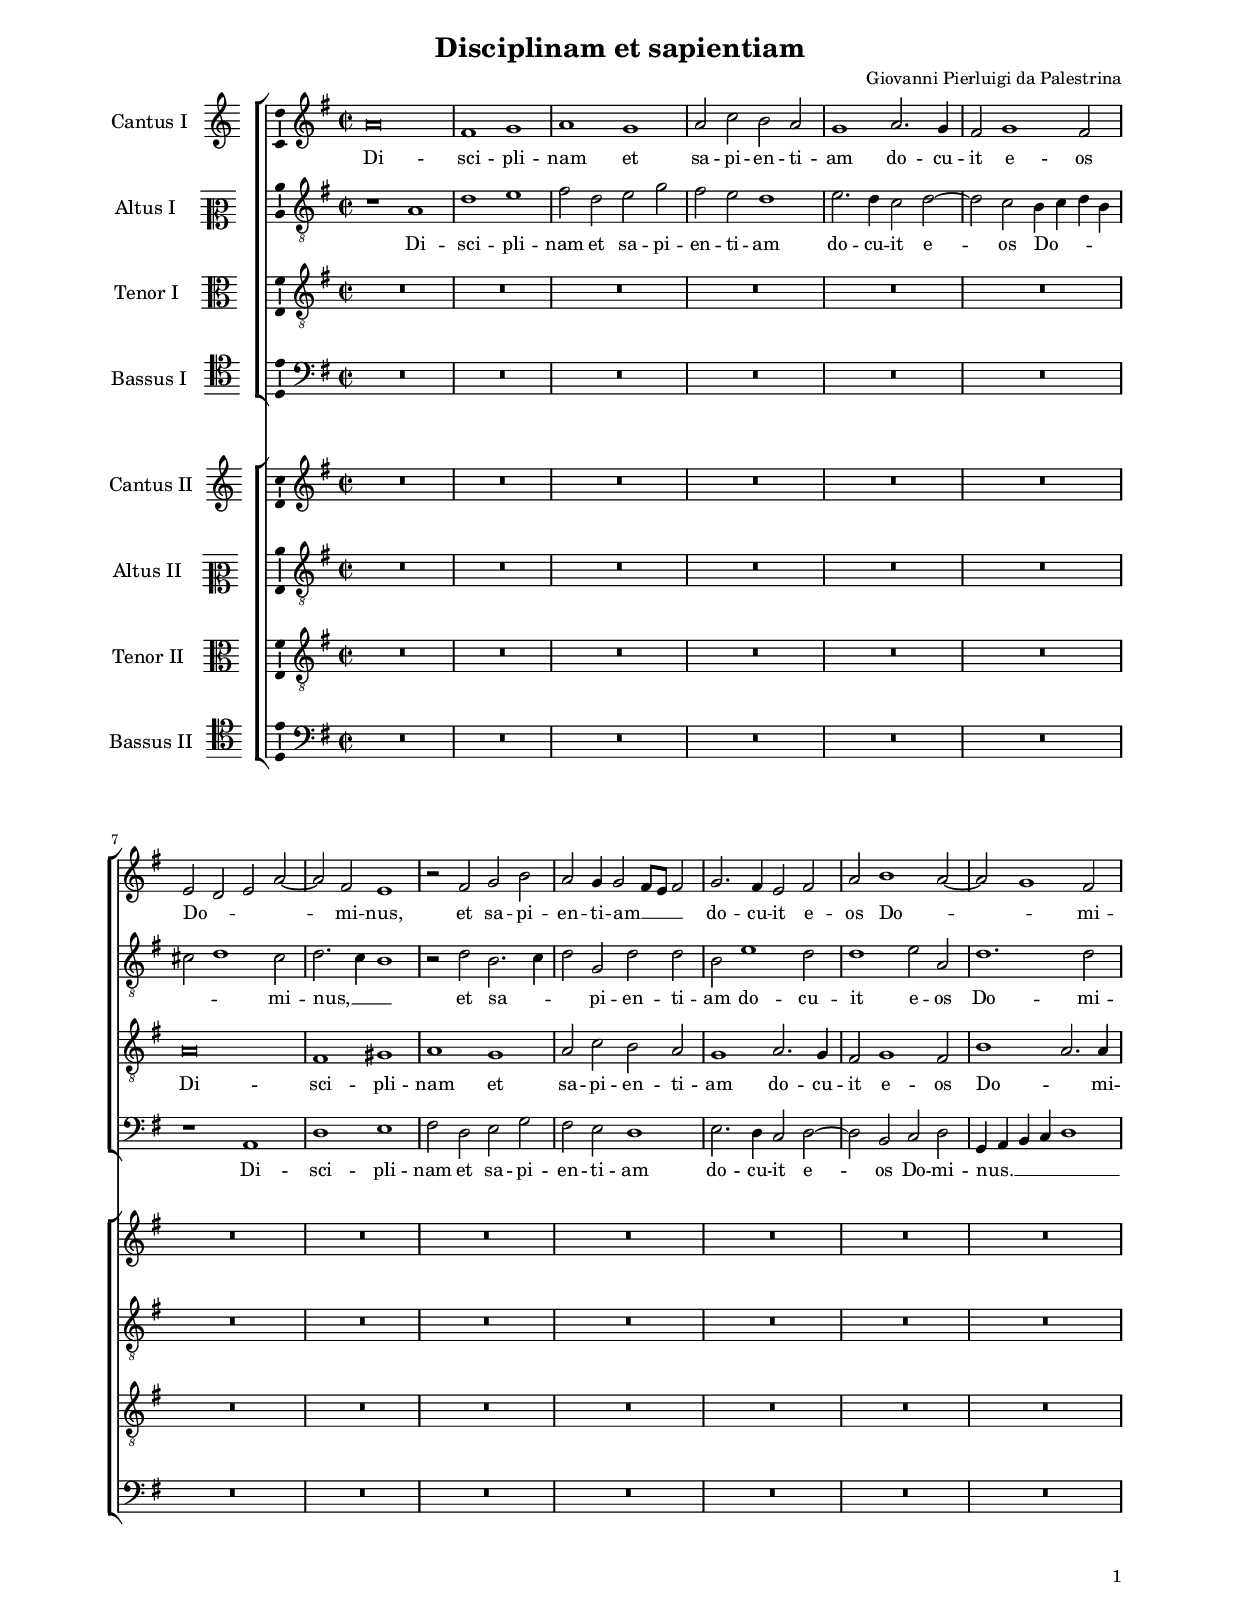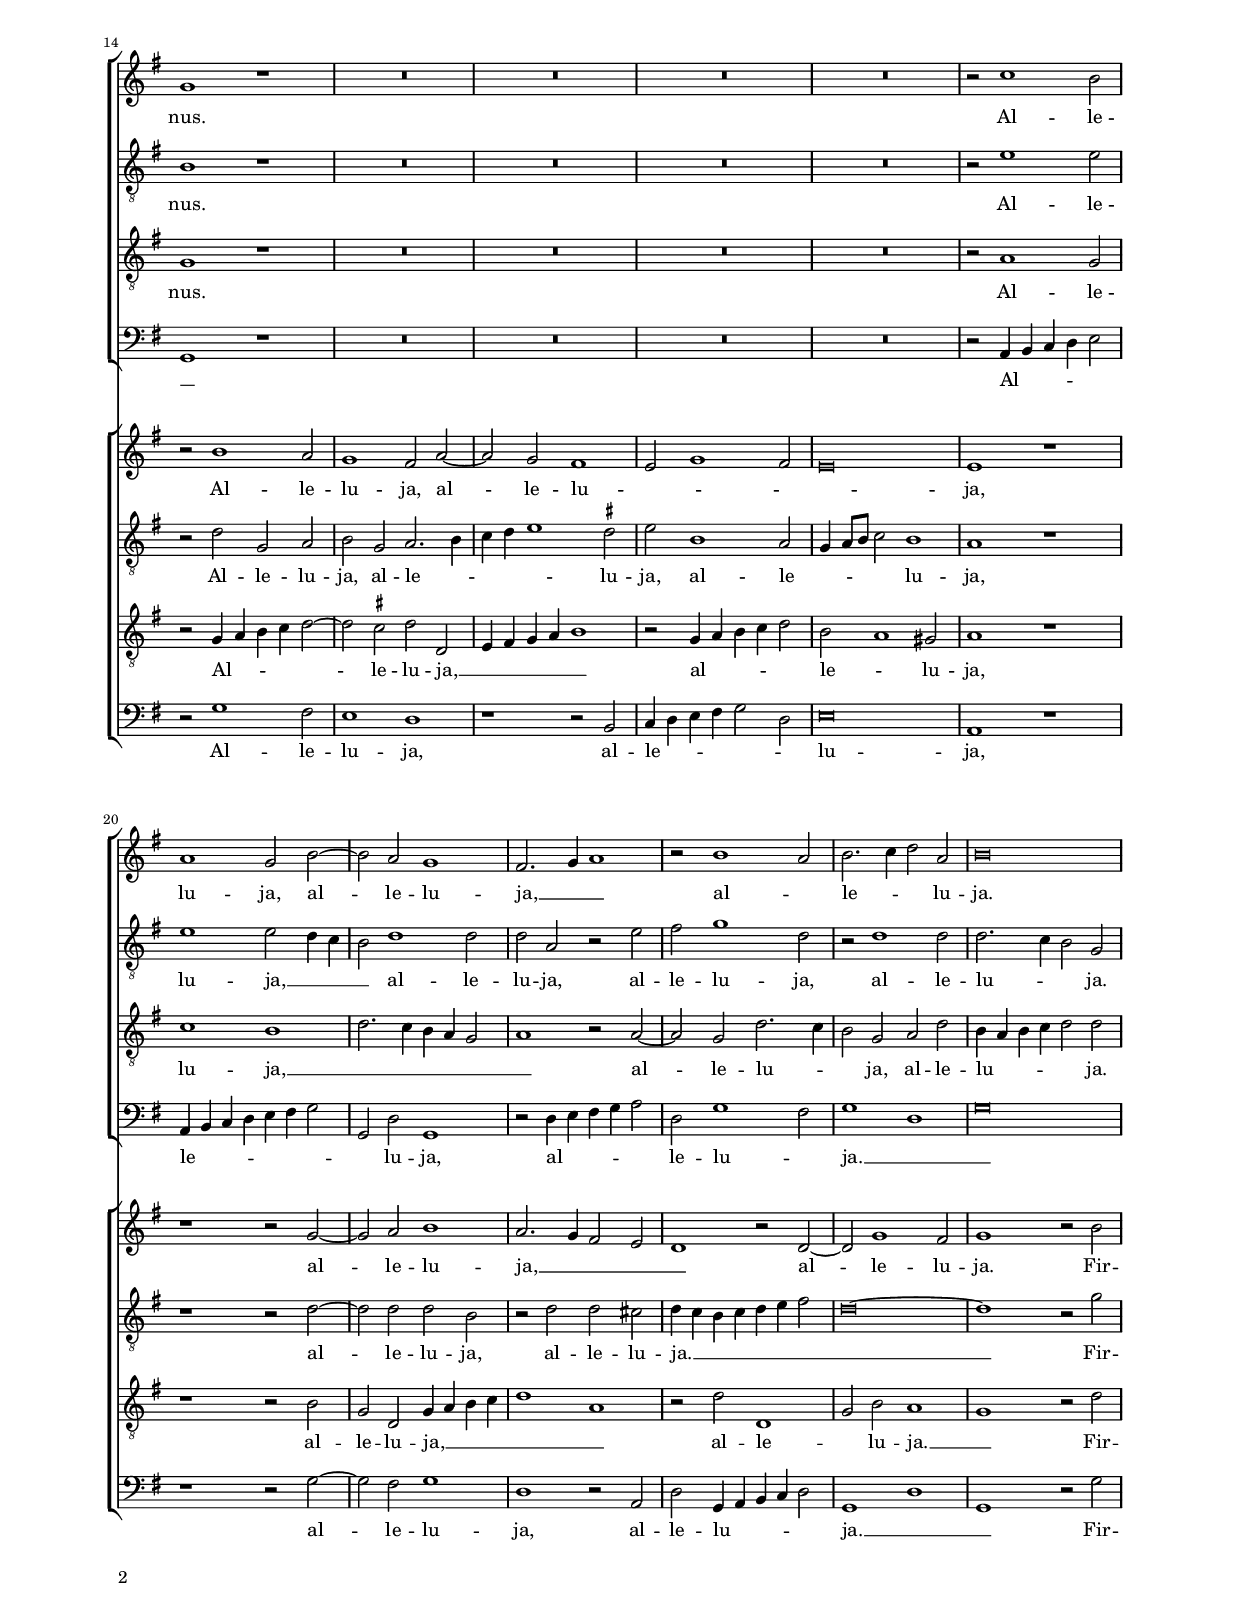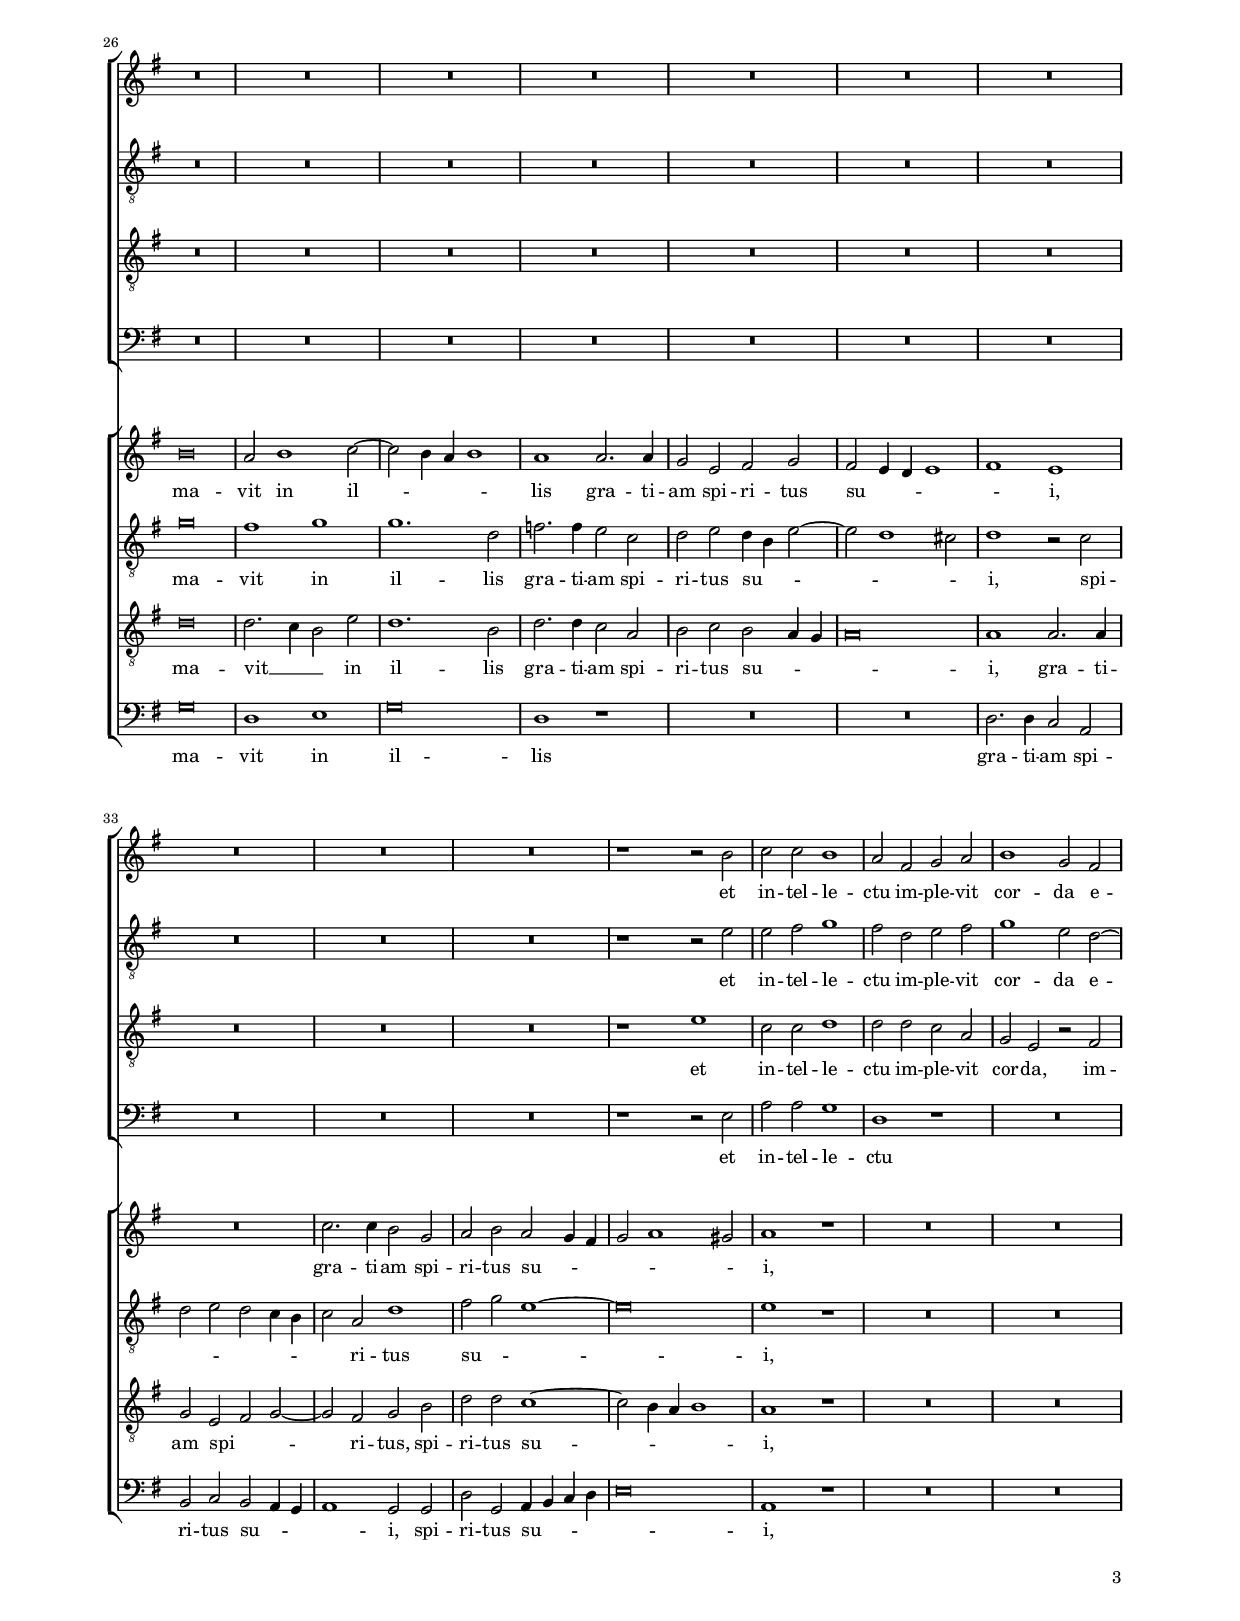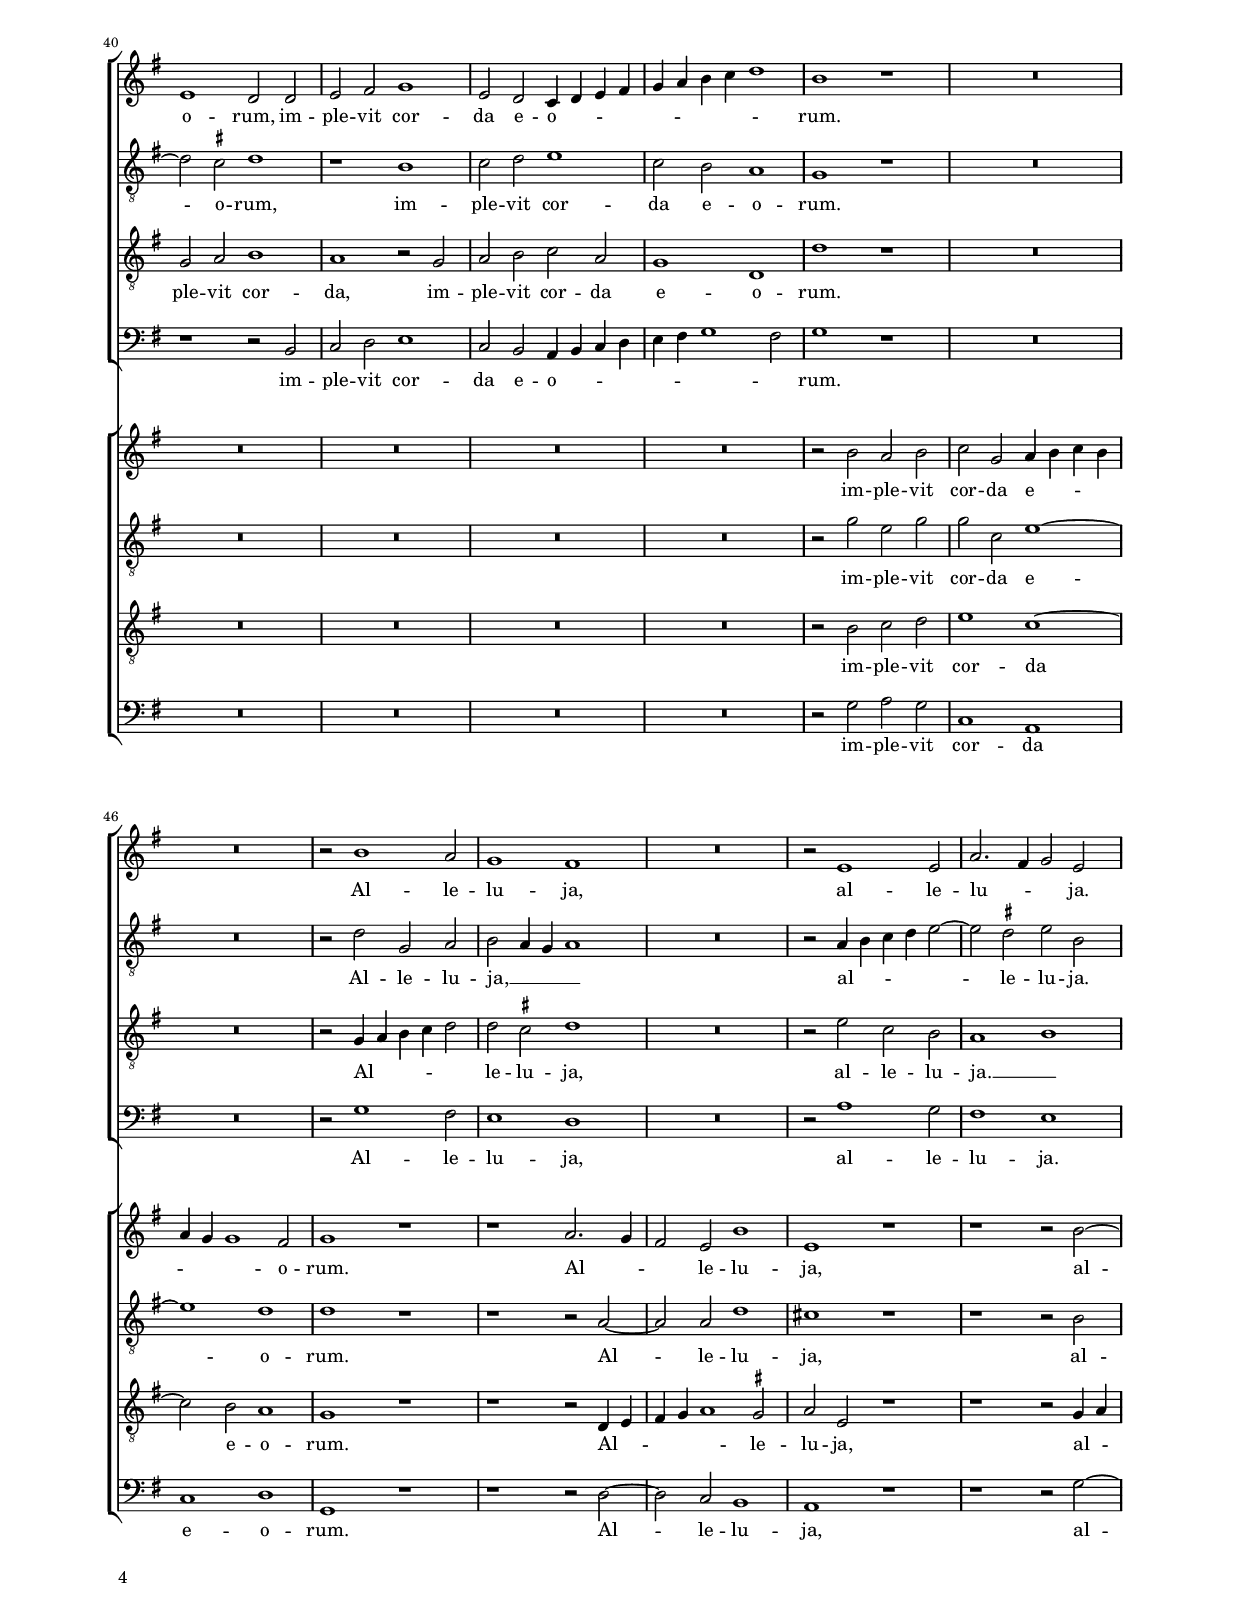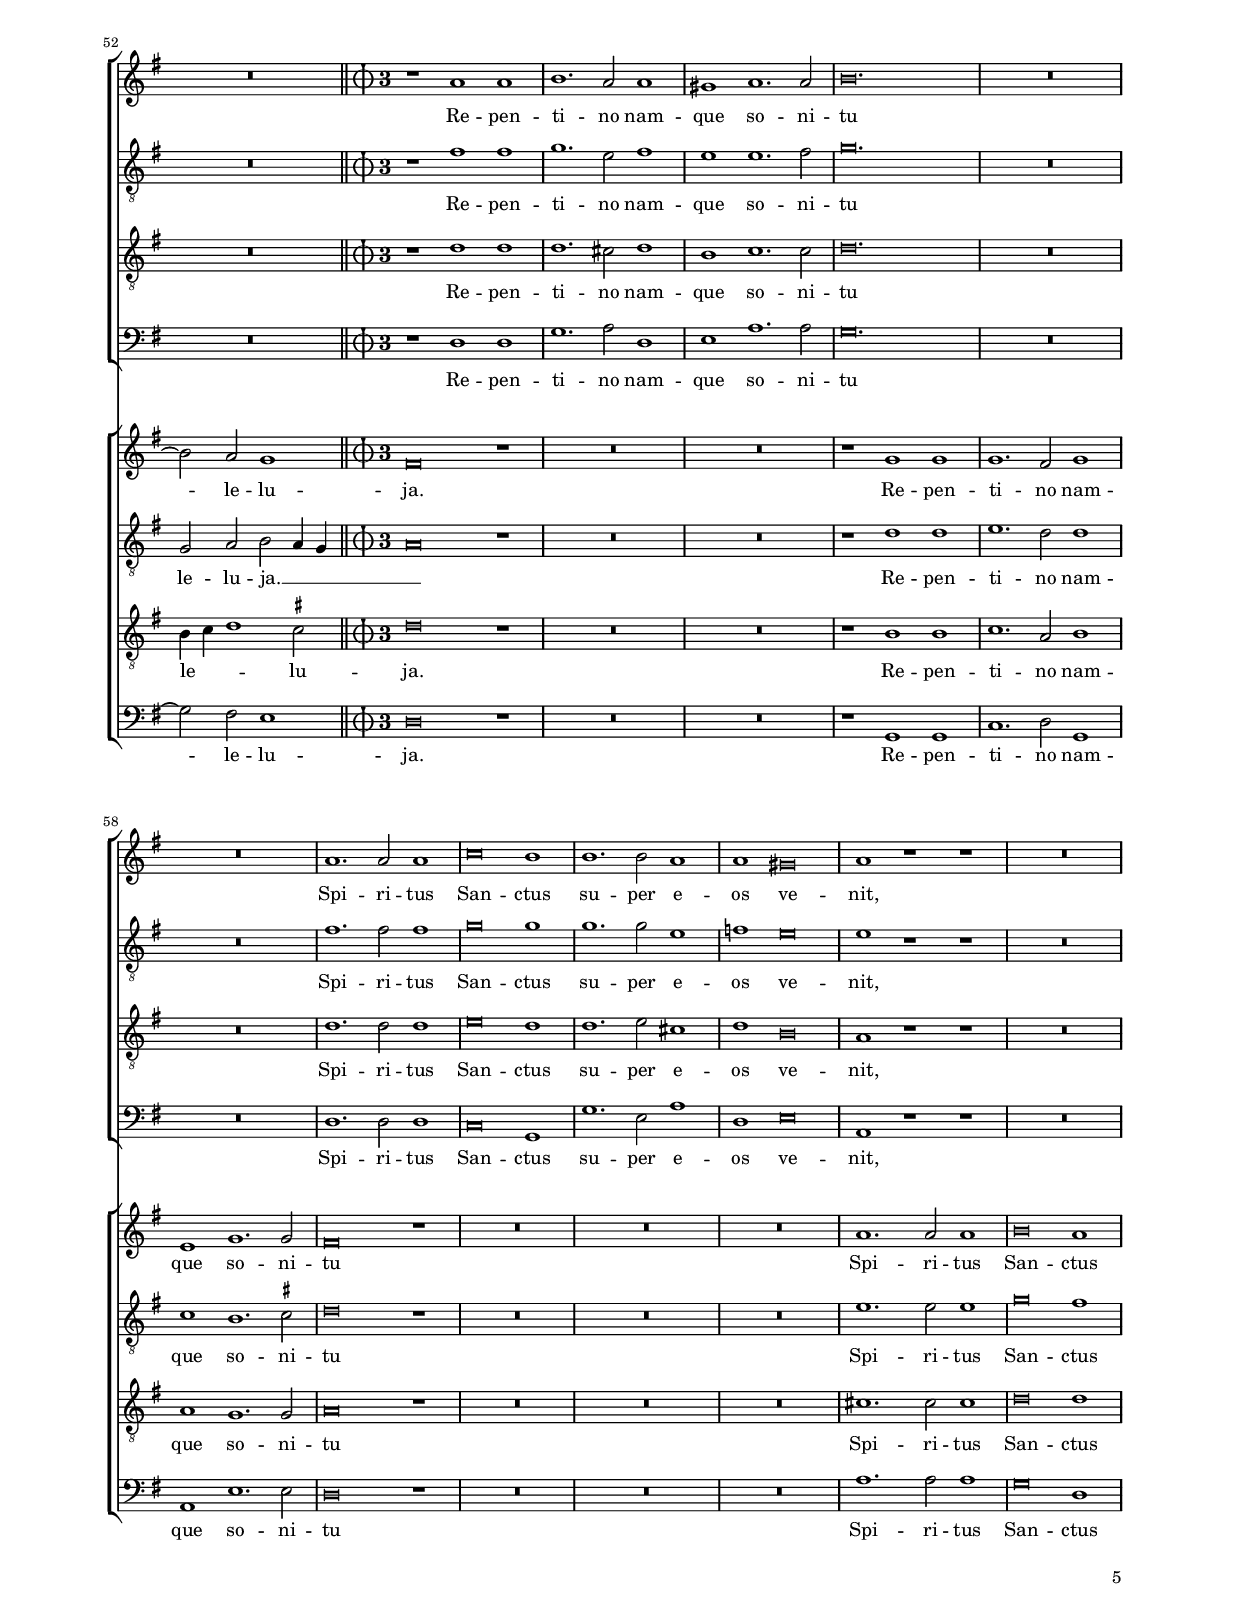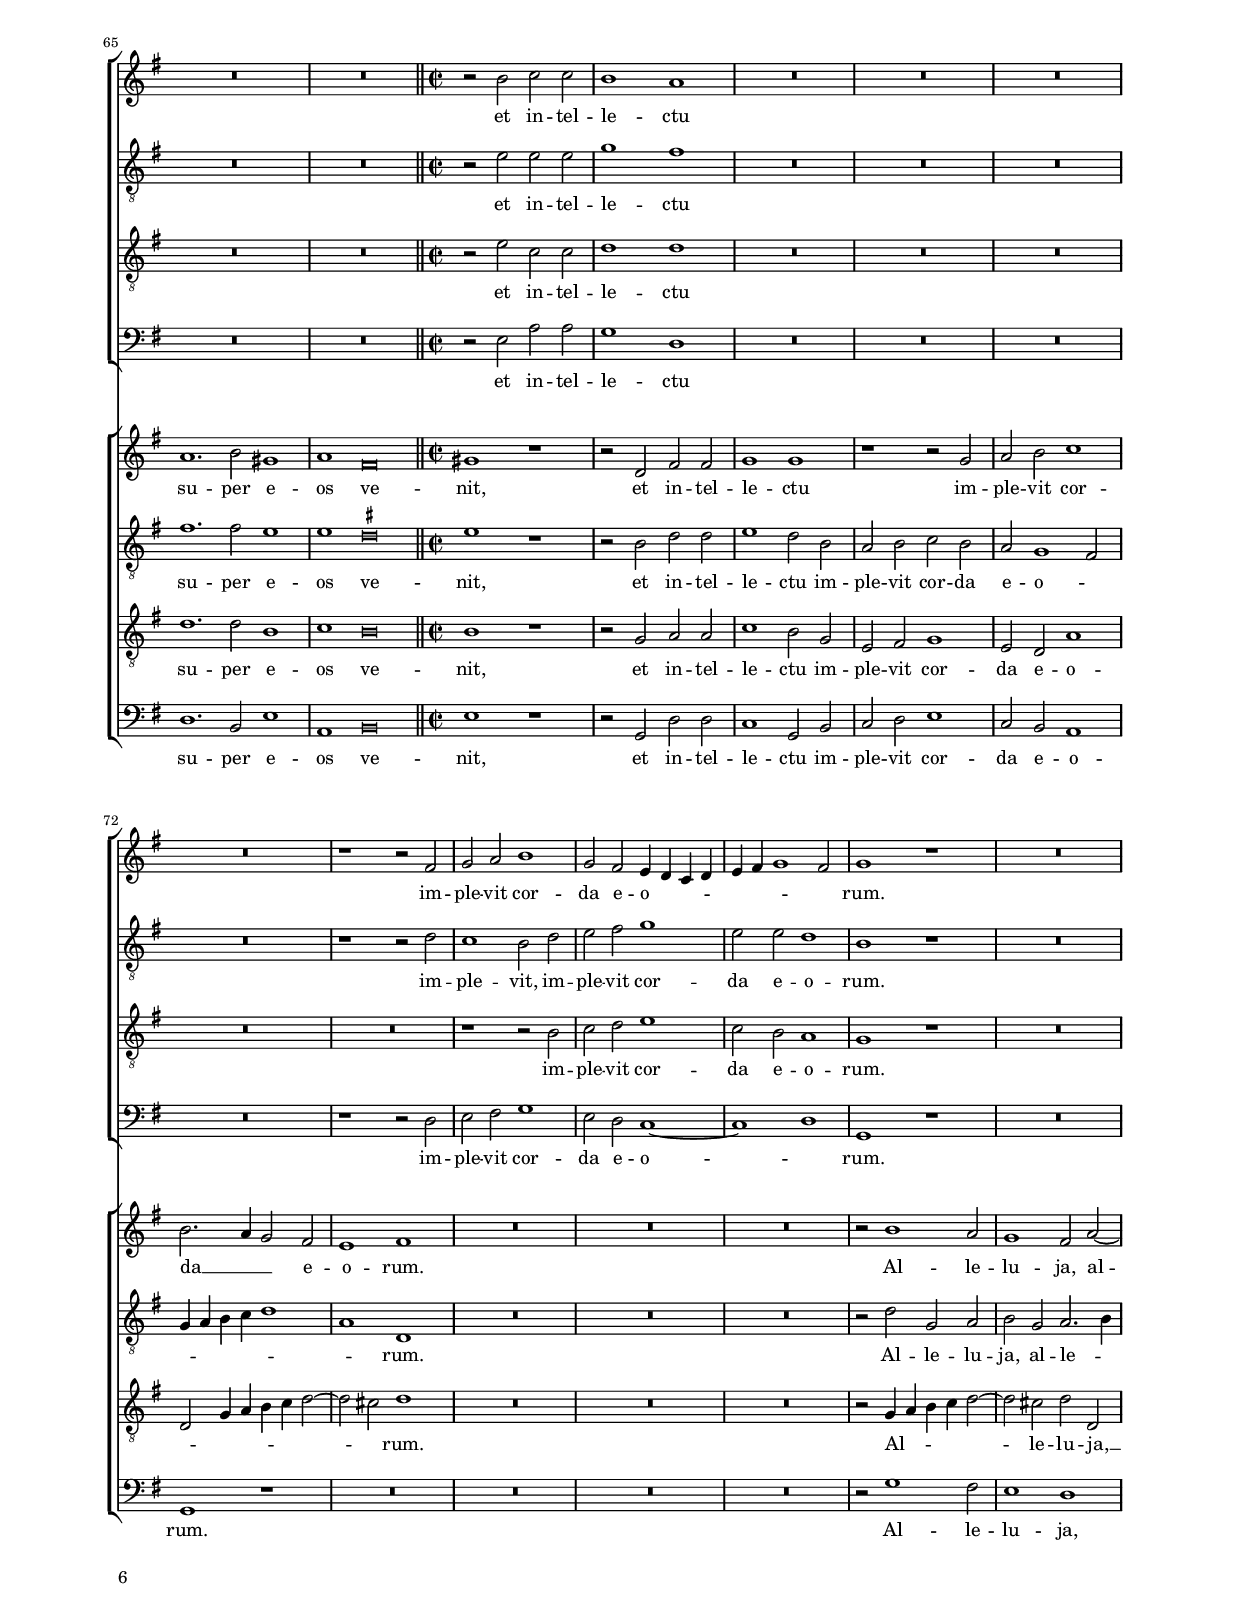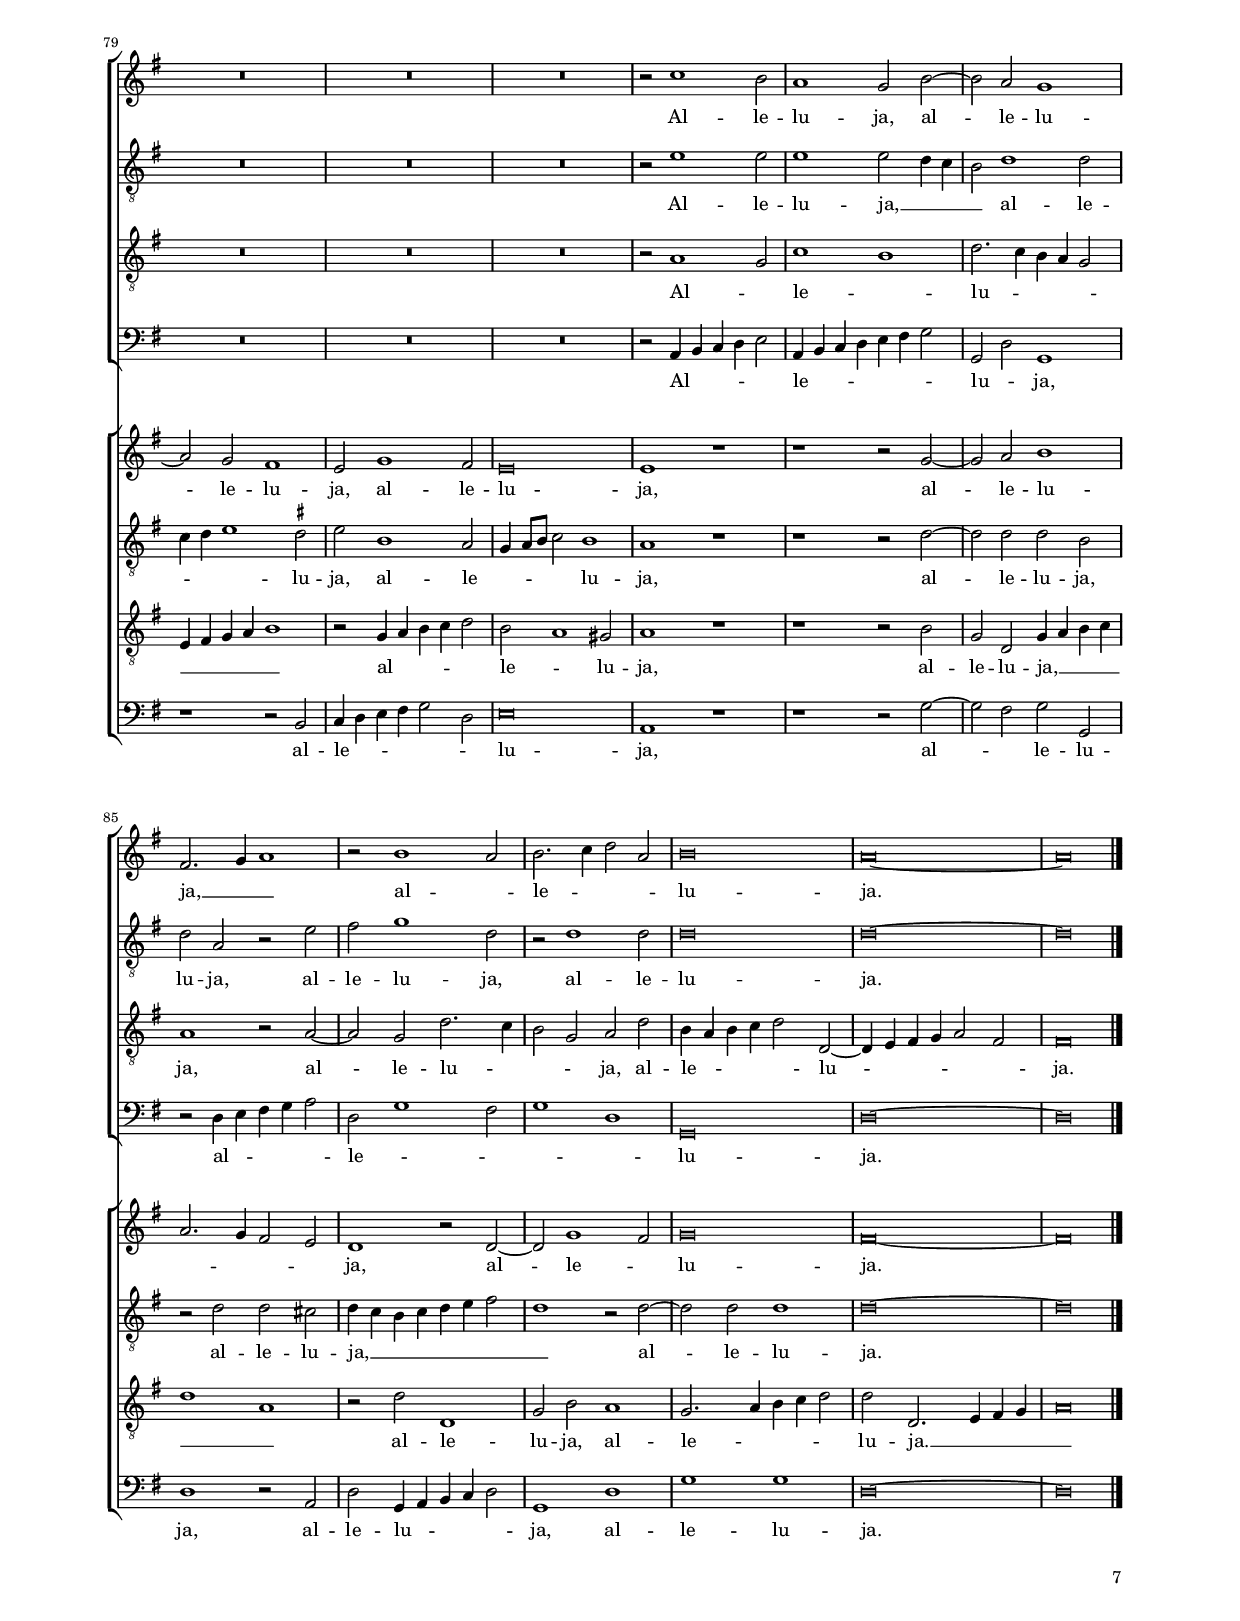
\header 
{
	title="Disciplinam et sapientiam"
	composer="Giovanni Pierluigi da Palestrina"
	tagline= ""
}

\version "2.20.0"
\language deutsch
#(set-global-staff-size 15)
% #(set-default-paper-size "letter")
#(ly:set-option 'point-and-click #f)


\paper
	{
	top-margin = 2 \cm
	bottom-margin = 1.4 \cm
	left-margin = 2 \cm
	right-margin = 2 \cm
	print-page-number = ##f
	ragged-bottom = ##f
	ragged-last-bottom = ##f
%   systems-per-page = 2
%   page-count = 6
	system-system-spacing = #'((basic-distance . 18) (minimum-distance . 14) (padding . 7) (strechability . 250))
    oddFooterMarkup=\markup   \fill-line { "" \fromproperty #'page:page-number-string }
    evenFooterMarkup=\markup  \fill-line { \fromproperty #'page:page-number-string "" }
    last-bottom-spacing = #'((basic-distance . 12) (minimum-distance . 7) (padding . 4))
	}


global =  
	{
    % \set Staff.autoBeaming = ##f
	\key c \major
	\time 2/2 \set Score.measureLength = #(ly:make-moment 2/1)
    \set Score.tempoHideNote = ##t
    \tempo 2 = 90
    \skip 1*2*52 \bar "||"
    \once \override Staff.TimeSignature #'stencil = #ly:text-interface::print
    \override Staff.TimeSignature #'text = \markup {\fontsize #4 \musicglyph #"timesig.mensural34" \lower #0.9 \bold \fontsize #2 "3"}
    \time 3/1
    \tempo 1 = 135
    \skip 1*3*14 \bar "||"
    \time 2/2 \set Score.measureLength = #(ly:make-moment 2/1)
    \tempo 2 = 90
    \skip 1*2*24 \bar "|."
	}

	ficta = { \once \set suggestAccidentals = ##t }
	
	forget = #(define-music-function (music) (ly:music?) #{
	\accidentalStyle forget
	$music
	\accidentalStyle default
	#})

%%%%%%%%%%%%%%%%%%  INCIPIT
	
incipitcantusprimus = \markup { \score {
	{
	\set Staff.instrumentName = \markup { \fontsize #1 "Cantus I" }
	\key c \major
	\clef violin
	s4 \bar ""
	}
	\layout  {
	raggedright = ##t
	indent = 1.8 \cm
	line-width = 2.4\cm
	\context { \Staff \remove Time_signature_engraver }
	\override Staff.Clef.Y-extent = #'(0 . 0)
	}} \hspace #1 }
      
incipitaltusprimus = \markup { \score {
	{
	\set Staff.instrumentName = \markup { \fontsize #1 "Altus I" }
	\key c \major
	\clef mezzosoprano
	s4 \bar ""
	}
	\layout  {
	raggedright = ##t
	indent = 1.8 \cm
	line-width = 2.4\cm
	\context { \Staff \remove Time_signature_engraver }
	\override Staff.Clef.Y-extent = #'(0 . 0)
	}} \hspace #1 }
      
incipittenorprimus = \markup { \score {
	{
	\set Staff.instrumentName = \markup { \fontsize #1 "Tenor I" }
	\key c \major
	\clef alto
	s4 \bar ""
	}
	\layout  {
	raggedright = ##t
	indent = 1.8 \cm
	line-width = 2.4\cm
	\context { \Staff \remove Time_signature_engraver }
	\override Staff.Clef.Y-extent = #'(0 . 0)
	}} \hspace #1 }


incipitbassusprimus = \markup { \score {
	{
	\set Staff.instrumentName = \markup { \fontsize #1 "Bassus I" }
	\key c \major
	\clef tenor
	s4 \bar ""
	}
	\layout  {
	raggedright = ##t
	indent = 1.8 \cm
	line-width = 2.4\cm
	\context { \Staff \remove Time_signature_engraver }
	\override Staff.Clef.Y-extent = #'(0 . 0)
	}} \hspace #1 }


incipitcantussecundus = \markup { \score {
	{
	\set Staff.instrumentName = \markup { \fontsize #1 "Cantus II" }
	\key c \major
	\clef violin
	s4 \bar ""
	}
	\layout  {
	raggedright = ##t
	indent = 1.8 \cm
	line-width = 2.4\cm
	\context { \Staff \remove Time_signature_engraver }
	\override Staff.Clef.Y-extent = #'(0 . 0)
	}} \hspace #1 }


incipitaltussecundus = \markup { \score {
	{
	\set Staff.instrumentName = \markup { \fontsize #1 "Altus II" }
	\key c \major
	\clef mezzosoprano
	s4 \bar ""
	}
	\layout  {
	raggedright = ##t
	indent = 1.8 \cm
	line-width = 2.4\cm
	\context { \Staff \remove Time_signature_engraver }
	\override Staff.Clef.Y-extent = #'(0 . 0)
	}} \hspace #1 }


incipittenorsecundus = \markup { \score {
	{
	\set Staff.instrumentName = \markup { \fontsize #1 "Tenor II" }
	\key c \major
	\clef alto
	s4 \bar ""
	}
	\layout  {
	raggedright = ##t
	indent = 1.8 \cm
	line-width = 2.4\cm
	\context { \Staff \remove Time_signature_engraver }
	\override Staff.Clef.Y-extent = #'(0 . 0)
	}} \hspace #1 }	


incipitbassussecundus = \markup { \score {
	{
	\set Staff.instrumentName = \markup { \fontsize #1 "Bassus II" }
	\key c \major
	\clef tenor
	s4 \bar ""
	}
	\layout  {
	raggedright = ##t
	indent = 1.8 \cm
	line-width = 2.4\cm
	\context { \Staff \remove Time_signature_engraver }
	\override Staff.Clef.Y-extent = #'(0 . 0)
	}} \hspace #1 }


%%%%%%%%%%%%%%%%%%%%  NOTES

cantusprimus =  \relative c''
	{
	d\breve
	h1 c
	d1 c
	d2 f e d
%5
	c1 d2. c4 |
	h2 c1 h2
	a2 g a d~
	d2 h a1
	r2 h c e
%10
	d2 c4 c2 h8 a h2 |
    c2. h4 a2 h
	d2 e1 d2~
	d2 c1 h2
	c1 r
%15
    R\breve
	R\breve |
	R\breve
	R\breve
	r2 f1 e2
%20
    d1 c2 e~
	e2 d c1 |
	h2. c4 d1
	r2 e1 d2
	e2. f4 g2 d
%25
    e\breve
	R\breve |
	R\breve
	R\breve
	R\breve
%30
    R\breve
	R\breve |
	R\breve
	R\breve
	R\breve
%35
    R\breve
	r1 r2 e |
	f2 f e1
	d2 h c d
	e1 c2 h
%40
    a1 g2 g
	a2 h c1 |
	a2 g f4 g a h
	c4 d e f g1
	e1 r
%45
    R\breve
	R\breve |
	r2 e1 d2
	c1 h
	R\breve
%50
    r2 a1 a2
	d2. h4 c2 a |
	R\breve
% Triple time
	r1 d d
	e1. d2 d1
%55
    cis1 d1. d2
	e\breve. |
	R\breve.
	R\breve.
	d1. d2 d1
%60
    f\breve e1
	e1. e2 d1 |
	d1 cis\breve
	d1 r r
	R\breve.
%65
    R\breve.
	R\breve. |
% End of triple time
	r2 e f f
	e1 d
	R\breve
%70
    R\breve
	R\breve |
	R\breve
	r1 r2 h
	c2 d e1
%75
    c2 h a4 g f g
	a4 h c1 h2 |
	c1 r
	R\breve
	R\breve
%80
    R\breve
	R\breve |
	r2 f1 e2
	d1 c2 e~
	e2 d c1
%85
    h2. c4 d1
	r2 e1 d2 |
	e2. f4 g2 d
	e\breve
	d\breve~
%90
	d\breve |
	}

altusprimus =  \relative c' 
    {
	r1 d
	g1 a
	h2 g a c
	h2 a g1
%5
	a2. g4 f2 g~ |
	g2 f e4 f g e
	fis2 g1 fis2
	g2. f4 e1
	r2 g e2. f4
%10
	g2 c, g' g |
	e2 a1 g2
	g1 a2 d,
	g1. g2
	e1 r
%15
	R\breve |
	R\breve
	R\breve
	R\breve
	r2 a1 a2
%20
	a1 a2 g4 f |
	e2 g1 g2
	g2 d r a'
	h2 c1 g2
	r2 g1 g2
%25
	g2. f4 e2 c |
	R\breve
	R\breve
	R\breve
	R\breve
%30
	R\breve |
	R\breve
	R\breve
	R\breve
	R\breve
%35
	R\breve |
	r1 r2 a'
	a2 h c1
	h2 g a h
	c1 a2 g~
%40
	g2 \ficta fis g1 |
	r1 e
	f2 g a1
	f2 e d1
	c1 r
%45
	R\breve |
	R\breve
	r2 g' c, d
	e2 d4 c d1
	R\breve
%50
	r2 d4 e f g a2~ |
	a2 \ficta gis a e
	R\breve
% Triple time
	r1 h' h
	c1. a2 h1
%55
	a1 a1. h2 | 
	c\breve.
	R\breve.
	R\breve.
	h1. h2 h1
%60
	c\breve c1 |
	c1. c2 a1
	b1 a\breve
	a1 r r
	R\breve.
%65
	R\breve. |
	R\breve.
% End of triple time
	r2 a a a
	c1 h
	R\breve
%70
	R\breve |
	R\breve
	R\breve
	r1 r2 g
	f1 e2 g
%75
	a2 h c1 |
	a2 a g1
	e1 r
	R\breve
	R\breve
%80
	R\breve |
	R\breve
	r2 a1 a2
	a1 a2 g4 f
	e2 g1 g2
%85
	g2 d r a' |
	h2 c1 g2
	r2 g1 g2
	g\breve
	g\breve~
%90
	g\breve |
	}

tenorprimus =  \relative c' 
	{
	R\breve
	R\breve
	R\breve
	R\breve
%5
	R\breve |
	R\breve
	d\breve
	h1 cis
	d1 c
%10
	d2 f e d |
	c1 d2. c4
	h2 c1 h2
	e1 d2. d4
	c1 r
%15
	R\breve |
	R\breve
	R\breve
	R\breve
	r2 d1 c2
%20
	f1 e |
	g2. f4 e d c2
	d1 r2 d~
	d2 c g'2. f4
	e2 c d g
%25
	e4 d e f g2 g |
	R\breve
	R\breve
	R\breve
	R\breve
%30
	R\breve |
	R\breve
	R\breve
	R\breve
	R\breve
%35
	R\breve |
	r1 a1
	f2 f g1
    g2 g f d
	c2 a r h
%40
	c2 d e1 |
	d1 r2 c
	d2 e f d
	c1 g
	g'1 r
%45
	R\breve |
	R\breve
	r2 c,4 d e f g2
	g2 \ficta fis g1
	R\breve
%50
	r2 a f e |
	d1 e
	R\breve
% Triple time
	r1 g g
	g1. fis2 g1
%55
	e1 f1. f2 |
	g\breve.
	R\breve.
	R\breve.
	g1. g2 g1
%60
	a\breve g1 |
	g1. a2 fis1
	g1 e\breve
	d1 r r
	R\breve.
%65
	R\breve. |
	R\breve.
% End of triple time
    r2 a' f f
	g1 g
	R\breve
%70
	R\breve |
	R\breve
	R\breve
	R\breve
	r1 r2 e
%75
	f2 g a1 |
	f2 e d1
	c1 r
	R\breve
	R\breve
%80
	R\breve |
	R\breve
	r2 d1 c2
	f1 e
	g2. f4 e d c2
%85
	d1 r2 d~ |
	d2 c g'2. f4
	e2 c d g
	e4 d e f g2 g,~
	g4 a h c d2 h
%90
	h\breve |
	}

bassusprimus  =  \relative c 
	{
	R\breve
	R\breve
	R\breve
	R\breve
%5
	R\breve |
	R\breve
	r1 d
	g1 a
	h2 g a c
%10
	h2 a g1 |
	a2. g4 f2 g~
	g2 e f g
	c,4 d e f g1
	c,1 r
%15
	R\breve |
	R\breve
	R\breve
	R\breve
	r2 d4 e f g a2
%20
	d,4 e f g a h c2 |
	c,2 g' c,1
	r2 g'4 a h c d2
	g,2 c1 h2
	c1 g
%25
	c\breve |
	R\breve
	R\breve
	R\breve
	R\breve
%30
	R\breve |
	R\breve
	R\breve
	R\breve
	R\breve
%35
	R\breve |
	r1 r2 a
	d2 d c1
	g1 r
	R\breve
%40
	r1 r2 e |
	f2 g a1
	f2 e d4 e f g
	a4 h c1 h2
	c1 r
%45
	R\breve |
	R\breve
	r2 c1 h2
	a1 g
	R\breve
%50
	r2 d'1 c2 |
	h1 a
	R\breve
% Triple time
	r1 g g
	c1. d2 g,1
%55
	a1 d1. d2 |
	c\breve.
	R\breve.
	R\breve.
	g1. g2 g1
%60
	f\breve c1 |
	c'1. a2 d1
	g,1 a\breve
	d,1 r r
	R\breve.
%65
	R\breve. |
	R\breve.
% End of triple time
	r2 a' d d
	c1 g
	R\breve
%70
	R\breve |
	R\breve
	R\breve
	r1 r2 g
	a2 h c1
%75
	a2 g f1~ |
	f1 g
	c,1 r
	R\breve
	R\breve
%80
	R\breve |
	R\breve
	r2 d4 e f g a2
	d,4 e f g a h c2
	c,2 g' c,1
%85
	r2 g'4 a h c d2 |
	g,2 c1 h2
	c1 g
	c,\breve
	g'\breve~
%90
	g\breve |
	}

cantussecundus =  \relative c''
	{
	R\breve
	R\breve
	R\breve
	R\breve
%5
	R\breve |
	R\breve
	R\breve
	R\breve
	R\breve
%10
	R\breve |
	R\breve
	R\breve
	R\breve
	r2 e1 d2
%15
	c1 h2 d~ |
	d2 c h1
	a2 c1 h2
	a\breve
	a1 r
%20
	r1 r2 c~ |
	c2 d e1
	d2. c4 h2 a
	g1 r2 g~
	g2 c1 h2
%25
	c1 r2 e |
	e\breve
	d2 e1 f2~
	f2 e4 d e1
	d1 d2. d4
%30
	c2 a h c |
	h2 a4 g a1
	h1 a
	R\breve
	f'2. f4 e2 c
%35
	d2 e d c4 h |
	c2 d1 cis2
	d1 r
	R\breve
	R\breve
%40
	R\breve |
	R\breve
	R\breve
	R\breve
	r2 e d e
%45
	f2 c d4 e f e |
	d4 c c1 h2
	c1 r
	r1 d2. c4
	h2 a e'1
%50
	a,1 r |
	r1 r2 e'~
	e2 d c1
% Triple time
	h\breve r1
	R\breve.
%55
	R\breve. |
	r1 c c
	c1. h2 c1
	a1 c1. c2
	h\breve r1
%60
	R\breve. |
	R\breve.
	R\breve.
	d1. d2 d1
	e\breve d1
%65
	d1. e2 cis1 |
    d1 h\breve
% End of triple time
	cis1 r
	r2 g h h
	c1 c
%70
	r1 r2 c |
	d2 e f1
	e2. d4 c2 h
	a1 h
	R\breve
%75
	R\breve |
	R\breve
	r2 e1 d2
	c1 h2 d~
	d2 c h1
%80
	a2 c1 h2 |
	a\breve
	a1 r
	r1 r2 c~
	c2 d e1
%85
	d2. c4 h2 a |
	g1 r2 g~
	g2 c1 h2
	c\breve
	h\breve~
%90
	h\breve |
	}

altussecundus =  \relative c'
	{
	R\breve
	R\breve
	R\breve
	R\breve
%5
	R\breve |
	R\breve
	R\breve
	R\breve
	R\breve
%10
	R\breve |
	R\breve
	R\breve
	R\breve
	r2 g' c, d
%15
	e2 c d2. e4 |
	f4 g a1 \ficta gis2
	a2 e1 d2
	c4 d8 e f2 e1
	d1 r
%20
	r1 r2 g~ |
	g2 g g e
	r2 g g fis
	g4 f e f g a h2
	g\breve~
%25
	g1 r2 c |
	c\breve
	h1 c
	c1. g2
	b2. b4 a2 f
%30
	g2 a g4 e a2~ |
	a2 g1 fis2
	g1 r2 f
	g2 a g f4 e
	f2 d g1
%35
	h2 c a1~ |
	a\breve
	a1 r
	R\breve
	R\breve
%40
	R\breve |
	R\breve
	R\breve
	R\breve
	r2 c a c
%45
	c2 f, a1~ |
	a1 g
	g1 r
	r1 r2 d~
	d2 d g1
%50
	fis1 r |
	r1 r2 e
	c2 d e d4 c
% Triple time
	d\breve r1
	R\breve.
%55
	R\breve. |
	r1 g g
	a1. g2 g1
	f1 e1. \ficta fis2
	g\breve r1
%60
	R\breve. |
	R\breve.
	R\breve.
	a1. a2 a1
	c\breve h1
%65
	h1. h2 a1 |
	a1 \ficta gis\breve
% End of triple time
	a1 r
	r2 e g g
	a1 g2 e
%70
	d2 e f e |
	d2 c1 h2
	c4 d e f g1
	d1 g,
	R\breve
%75
	R\breve |
	R\breve
	r2 g' c, d
	e2 c d2. e4
	f4 g a1 \ficta gis2
%80
	a2 e1 d2 |
	c4 d8 e f2 e1
	d1 r
	r1 r2 g~
	g2 g g e
%85
	r2 g g fis |
	g4 f e f g a h2
	g1 r2 g~
	g2 g g1
	g\breve~
%90
	g\breve |
    }

tenorsecundus =  \relative c'
	{
	R\breve
	R\breve
	R\breve
	R\breve
%5
	R\breve |
	R\breve
	R\breve
	R\breve
	R\breve
%10
	R\breve |
	R\breve
	R\breve
	R\breve
	r2 c4 d e f g2~
%15
	g2 \ficta fis g g, |
	a4 h c d e1
	r2 c4 d e f g2
	e2 d1 cis2
	d1 r
%20
	r1 r2 e |
	c2 g c4 d e f
	g1 d
	r2 g g,1
	c2 e d1
%25
	c1 r2 g' |
	g\breve
	g2. f4 e2 a
	g1. e2
	g2. g4 f2 d
%30
	e2 f e d4 c |
	d\breve
	d1 d2. d4
	c2 a h c~
	c2 h c e
%35
	g2 g f1~ |
	f2 e4 d e1
	d1 r
	R\breve
	R\breve
%40
	R\breve |
	R\breve
	R\breve
	R\breve
	r2 e f g
%45
	a1 f~ |
	f2 e d1
	c1 r
	r1 r2 g4 a
	h4 c d1 \ficta cis2
%50
	d2 a r1 |
	r1 r2 c4 d
	e4 f g1 \ficta fis2
% Triple time
	g\breve r1
	R\breve.
%55
	R\breve. |
	r1 e e
	f1. d2 e1
	d1 c1. c2
	d\breve r1
%60
	R\breve. |
	R\breve.
	R\breve.
	fis1. fis2 fis1
	g\breve g1
%65
	g1. g2 e1 |
	f1 e\breve
% End of triple time
	e1 r
	r2 c d d
	f1 e2 c
%70
	a2 h c1 |
	a2 g d'1
	g,2 c4 d e f g2~
	g2 fis g1
	R\breve
%75
	R\breve |
	R\breve
	r2 c,4 d e f g2~
	g2 fis g g,
	a4 h c d e1
%80
	r2 c4 d e f g2 |
	e2 d1 cis2
	d1 r
	r1 r2 e
	c2 g c4 d e f
%85
	g1 d |
	r2 g g,1
	c2 e d1
	c2. d4 e f g2
	g2 g,2. a4 h c
%90
	d\breve |
	}

bassussecundus =  \relative c
	{
	R\breve
	R\breve
	R\breve
	R\breve
%5
	R\breve |
	R\breve
	R\breve
	R\breve
	R\breve
%10
	R\breve |
	R\breve
	R\breve
	R\breve
	r2 c'1 h2
%15
	a1 g |
	r1 r2 e
	f4 g a h c2 g
	a\breve
	d,1 r
%20
	r1 r2 c'~ |
	c2 h c1
	g1 r2 d
	g2 c,4 d e f g2
	c,1 g'
%25
	c,1 r2 c' |
	c\breve
	g1 a
	c\breve
	g1 r
%30
	R\breve |
	R\breve
	g2. g4 f2 d
	e2 f e d4 c
	d1 c2 c
%35
	g'2 c, d4 e f g |
	a\breve
	d,1 r
	R\breve
	R\breve
%40
	R\breve |
	R\breve
	R\breve
	R\breve
	r2 c' d c
%45
	f,1 d |
	f1 g
	c,1 r
	r1 r2 g'~
	g2 f e1
%50
	d1 r |
	r1 r2 c'~
	c2 h a1
% Triple time
	g\breve r1
	R\breve.
%55
	R\breve. |
	r1 c, c
	f1. g2 c,1
	d1 a'1. a2
	g\breve r1
%60
	R\breve. |
	R\breve.
	R\breve.
	d'1. d2 d1
	c\breve g1
%65
	g1. e2 a1 |
	d,1 e\breve
% End of triple time
	a1 r
	r2 c, g' g
	f1 c2 e
%70
	f2 g a1 |
	f2 e d1
	c1 r
	R\breve
	R\breve
%75
	R\breve |
	R\breve
	r2 c'1 h2
	a1 g
	r1 r2 e
%80
	f4 g a h c2 g |
	a\breve
	d,1 r
	r1 r2 c'~
	c2 h c c,
%85
	g'1 r2 d |
	g2 c,4 d e f g2
	c,1 g'
	c1 c
	g\breve~
%90
	g\breve |
	}

%%%%%%%%%%%%%%%%% LYRICS
    
lyricscantusprimus = \lyricmode {
	Di -- sci -- pli -- nam et sa -- pi -- en -- ti -- am do -- cu -- it e -- os Do -- _ _ _ mi -- nus,
    et sa -- pi -- en -- ti -- am __ _ _ _ do -- cu -- it e -- os Do -- _ _ mi -- nus.
    Al -- le -- lu -- ja,
    al -- le -- lu -- ja, __ _ _
    al -- _ le -- _ _ lu -- ja.
    et in -- tel -- le -- ctu im -- ple -- vit cor -- da e -- o -- rum,
    im -- ple -- vit cor -- da e -- o -- _ _ _ _ _ _ _ _ rum.
    Al -- le -- lu -- ja,
    al -- le -- lu -- _ _ ja.
    Re -- pen -- ti -- no nam -- que so -- ni -- tu
    Spi -- ri -- tus San -- ctus su -- per e -- os ve -- nit,
    et in -- tel -- le -- ctu im -- ple -- vit cor -- da e -- o -- _ _ _ _ _ _ _ rum.
    Al -- le -- lu -- ja,
    al -- le -- lu -- ja, __ _ _
    al -- _ le -- _ _ _ lu -- ja.
	}


lyricsaltusprimus = \lyricmode {
	Di -- sci -- pli -- nam et sa -- pi -- en -- ti -- am do -- cu -- it e -- os Do -- _ _ _ _ _ mi -- nus, __ _ _
    et sa -- _ _ pi -- en -- ti -- am do -- cu -- it e -- os Do -- mi -- nus.
    Al -- le -- lu -- ja, __ _ _ _
    al -- le -- lu -- ja,
    al -- le -- lu -- ja,
    al -- le -- lu -- _ _ ja.
    et in -- tel -- le -- ctu im -- ple -- vit cor -- da e -- o -- rum,
    im -- ple -- vit cor -- da e -- o -- rum.
    Al -- le -- lu -- ja, __ _ _ _
    al -- _ _ _ _ le -- lu -- ja.
    Re -- pen -- ti -- no nam -- que so -- ni -- tu
    Spi -- ri -- tus San -- ctus su -- per e -- os ve -- nit,
    et in -- tel -- le -- ctu im -- ple -- vit,
    im -- ple -- vit cor -- da e -- o -- rum.
    Al -- le -- lu -- ja, __ _ _ _
    al -- le -- lu -- ja,
    al -- le -- lu -- ja,
    al -- le -- lu -- ja.
	}


lyricstenorprimus = \lyricmode {
	Di -- sci -- pli -- nam et sa -- pi -- en -- ti -- am do -- cu -- it e -- os Do -- _ mi -- nus.
    Al -- le -- lu -- ja, __ _ _ _ _ _ _
    al -- le -- lu -- _ _ ja,
    al -- le -- lu -- _ _ _ _ ja.
    et in -- tel -- le -- ctu im -- ple -- vit cor -- da,
    im -- ple -- vit cor -- da,
    im -- ple -- vit cor -- da e -- o -- rum.
    Al -- _ _ _ _ le -- lu -- ja,
    al -- le -- lu -- ja. __ _
    Re -- pen -- ti -- no nam -- que so -- ni -- tu
    Spi -- ri -- tus San -- ctus su -- per e -- os ve -- nit,
    et in -- tel -- le -- ctu im -- ple -- vit cor -- da e -- o -- rum.
    Al -- _ le -- _ lu -- _ _ _ _ ja,
    al -- le -- lu -- _ _ _ ja,
    al -- le -- _ _ _ _ lu -- _ _ _ _ _ ja.
	}


lyricsbassusprimus = \lyricmode {
	Di -- sci -- pli -- nam et sa -- pi -- en -- ti -- am do -- cu -- it e -- os Do -- mi -- nus. __ _ _ _ _ _
    Al -- _ _ _ _ le -- _ _ _ _ _ _ _ lu -- ja,
    al -- _ _ _ _ le -- lu -- _ ja. __ _ _
    et in -- tel -- le -- ctu im -- ple -- vit cor -- da e -- o -- _ _ _ _ _ _ _ rum.
    Al -- le -- lu -- ja,
    al -- le -- lu -- ja.
    Re -- pen -- ti -- no nam -- que so -- ni -- tu
    Spi -- ri -- tus San -- ctus su -- per e -- os ve -- nit,
    et in -- tel -- le -- ctu im -- ple -- vit cor -- da e -- o -- _ rum.
    Al -- _ _ _ _ le -- _ _ _ _ _ _ lu -- _ ja,
    al -- _ _ _ _ le -- _ _ _ _ lu -- ja.
	}


lyricscantussecundus = \lyricmode {
	Al -- le -- lu -- ja,
    al -- le -- lu -- _ _ _ _ ja,
    al -- le -- lu -- ja, __ _ _ _ _
    al -- le -- lu -- ja.
    Fir -- ma -- vit in il -- _ _ _ lis gra -- ti -- am spi -- ri -- tus su -- _ _ _ _ i,
    gra -- ti -- am spi -- ri -- tus su -- _ _ _ _ _ i,
    im -- ple -- vit cor -- da e -- _ _ _ _ _ _ o -- rum.
    Al -- _ _ le -- lu -- ja,
    al -- le -- lu -- ja.
    Re -- pen -- ti -- no nam -- que so -- ni -- tu
    Spi -- ri -- tus San -- ctus su -- per e -- os ve -- nit,
    et in -- tel -- le -- ctu im -- ple -- vit cor -- da __ _ _ e -- o -- rum.
    Al -- le -- lu -- ja,
    al -- le -- lu -- ja,
    al -- le -- lu -- ja,
    al -- le -- lu -- _ _ _ _ ja,
    al -- le -- _ lu -- ja.
	}


lyricsaltussecundus = \lyricmode {
	Al -- le -- lu -- ja,
    al -- le -- _ _ _ _ lu -- ja,
    al -- le -- _ _ _ _ lu -- ja,
    al -- le -- lu -- ja,
    al -- le -- lu -- ja. __ _ _ _ _ _ _ _
    Fir -- ma -- vit in il -- lis gra -- ti -- am spi -- ri -- tus su -- _ _ _ _ i,
    spi -- _ _ _ _ _ _ ri -- tus su -- _ _ i,
    im -- ple -- vit cor -- da e -- o -- rum.
    Al -- le -- lu -- ja,
    al -- le -- lu -- ja. __ _ _ _
    Re -- pen -- ti -- no nam -- que so -- ni -- tu
    Spi -- ri -- tus San -- ctus su -- per e -- os ve -- nit,
    et in -- tel -- le -- ctu im -- ple -- vit cor -- da e -- o -- _ _ _ _ _ _ _ rum.
    Al -- le -- lu -- ja,
    al -- le -- _ _ _ _ lu -- ja,
    al -- le -- _ _ _ _ lu -- ja,
    al -- le -- lu -- ja,
    al -- le -- lu -- ja, __ _ _ _ _ _ _ _
    al -- le -- lu -- ja.
	}
	

lyricstenorsecundus = \lyricmode {
	Al -- _ _ _ _ le -- lu -- ja, __ _ _ _ _ _
    al -- _ _ _ _ le -- _ lu -- ja,
    al -- le -- lu -- ja, __ _ _ _ _ _
    al -- le -- _ lu -- ja. __ _
    Fir -- ma -- vit __ _ _ in il -- lis gra -- ti -- am spi -- ri -- tus su -- _ _ _ i,
    gra -- ti -- am spi -- _ _ ri -- tus,
    spi -- ri -- tus su -- _ _ _ i,
    im -- ple -- vit cor -- da e -- o -- rum.
    Al -- _ _ _ _ le -- lu -- ja,
    al -- _ le -- _ _ lu -- ja.
    Re -- pen -- ti -- no nam -- que so -- ni -- tu
    Spi -- ri -- tus San -- ctus su -- per e -- os ve -- nit,
    et in -- tel -- le -- ctu im -- ple -- vit cor -- da e -- o -- _ _ _ _ _ _ _ rum.
    Al -- _ _ _ _ le -- lu -- ja, __ _ _ _ _ _
    al -- _ _ _ _ le -- _ lu -- ja,
    al -- le -- lu -- ja, __ _ _ _ _ _
    al -- le -- lu -- ja,
    al -- le -- _ _ _ _ lu -- ja. __ _ _ _ _
	}


lyricsbassussecundus = \lyricmode {
	Al -- le -- lu -- ja,
    al -- le -- _ _ _ _ _ lu -- ja,
    al -- le -- lu -- ja,
    al -- le -- lu -- _ _ _ _ ja. __ _ _
    Fir -- ma -- vit in il -- lis gra -- ti -- am spi -- ri -- tus su -- _ _ _ i,
    spi -- ri -- tus su -- _ _ _ _ i,
    im -- ple -- vit cor -- da e -- o -- rum.
    Al -- le -- lu -- ja,
    al -- le -- lu -- ja.
    Re -- pen -- ti -- no nam -- que so -- ni -- tu
    Spi -- ri -- tus San -- ctus su -- per e -- os ve -- nit,
    et in -- tel -- le -- ctu im -- ple -- vit cor -- da e -- o -- rum.
    Al -- le -- lu -- ja,
    al -- le -- _ _ _ _ _ lu -- ja,
    al -- _ le -- lu -- ja,
    al -- le -- lu -- _ _ _ _ ja,
    al -- le -- lu -- ja.
	}


\score
{	\transpose c g, {
	
<<
	\new ChoirStaff \with { \override StaffGrouper.staffgroup-staff-spacing.basic-distance = #15 
				\override StaffGrouper.staff-staff-spacing.basic-distance = #12 }
	<<
	
	\new Staff << \global
	\new Voice="v1" {
		\set Staff.instrumentName=\incipitcantusprimus
		\set Staff.midiInstrument = "reed organ"
		\clef violin
		\cantusprimus }
	\new Lyrics \lyricsto "v1" {\lyricscantusprimus }
	>>
	
	\new Staff << \global
	\new Voice="v2" {
		\set Staff.instrumentName=\incipitaltusprimus
		\set Staff.midiInstrument = "reed organ"
		\clef "G_8" 
		\altusprimus }
	\new Lyrics \lyricsto "v2" {\lyricsaltusprimus }
	>>
	
	\new Staff << \global
	\new Voice="v3" {
		\set Staff.instrumentName=\incipittenorprimus
		\set Staff.midiInstrument = "reed organ"
		\clef "G_8"
		\tenorprimus }
	\new Lyrics \lyricsto "v3" {\lyricstenorprimus }
	>>
	
	\new Staff << \global
	\new Voice="v4" {
		\set Staff.instrumentName=\incipitbassusprimus
		\set Staff.midiInstrument = "reed organ"
		\clef bass 
		\bassusprimus }
	\new Lyrics \lyricsto "v4" {\lyricsbassusprimus}
	>>
	>>
	
	\new ChoirStaff \with { \override StaffGrouper.staff-staff-spacing.basic-distance = #12 }
	<<
	
	\new Staff << \global
	\new Voice="v5" {
		\set Staff.instrumentName=\incipitcantussecundus
		\set Staff.midiInstrument = "church organ"
		\clef violin
		\cantussecundus }
	\new Lyrics \lyricsto "v5" {\lyricscantussecundus }
	>>
	
	\new Staff << \global
	\new Voice="v6" {
		\set Staff.instrumentName=\incipitaltussecundus
		\set Staff.midiInstrument = "church organ"
		\clef "G_8" 
		\altussecundus }
	\new Lyrics \lyricsto "v6" {\lyricsaltussecundus }
	>>
	
	\new Staff << \global
	\new Voice="v7" {
		\set Staff.instrumentName=\incipittenorsecundus
		\set Staff.midiInstrument = "church organ"
		\clef "G_8"
		\tenorsecundus }
	\new Lyrics \lyricsto "v7" {\lyricstenorsecundus }
	>>
	
	\new Staff << \global
	\new Voice="v8" {
		\set Staff.instrumentName=\incipitbassussecundus
		\set Staff.midiInstrument = "church organ"
		\clef bass 
		\bassussecundus }
	\new Lyrics \lyricsto "v8" {\lyricsbassussecundus}
	>>
	>>
>>
	} % transpose

\layout
	{
	indent = 2.5 \cm
%	\context { \Lyrics \override VerticalAxisGroup.nonstaff-relatedstaff-spacing.padding = #2 }
%	\context { \Lyrics \override LyricText.font-size = #1 }
	\context { \Score \override BarNumber.padding = #2 }
	\context { \Voice \override NoteHead.style = #'baroque }
    \context { \Staff \consists "Ambitus_engraver" }
%	\context { \Voice \override Slur.transparent = ##t }
%	\context { \Voice \override AccidentalSuggestion.avoid-slur = #'ignore }
%	\context { \Voice \override AccidentalSuggestion.outside-staff-priority = ##f }
	\context { \Staff \override TimeSignature.break-visibility = #end-of-line-invisible }
	}

\midi
	{
	}
      
}

% EOF
